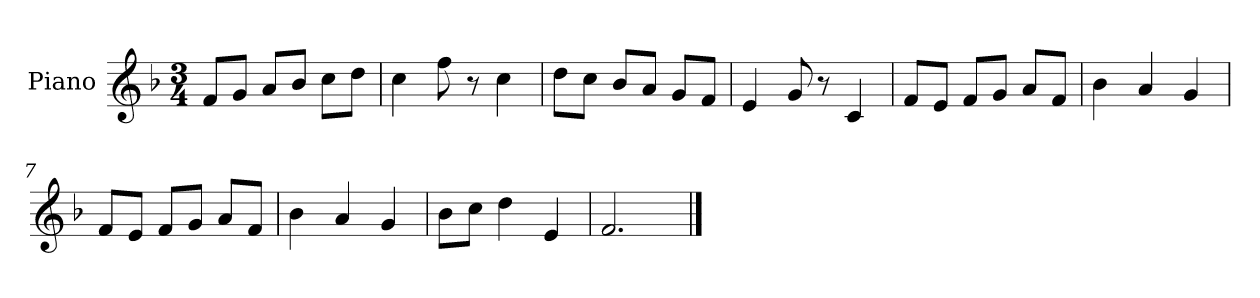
**kern
*part1
*staff1
*I"Piano
*I'Pno
*clefG2
*k[b-]
*M3/4
=1
8f/L
8g/J
8a/L
8b-/J
8cc\L
8dd\J
=2
4cc\
8ff\
8r
4cc\
=3
8dd\L
8cc\J
8b-/L
8a/J
8g/L
8f/J
=4
4e/
8g/
8r
4c/
=5
8f/L
8e/J
8f/L
8g/J
8a/L
8f/J
=6
4b-\
4a/
4g/
=7
8f/L
8e/J
8f/L
8g/J
8a/L
8f/J
=8
4b-\
4a/
4g/
=9
8b-\L
8cc\J
4dd\
4e/
=10
2.f/
==
*-
